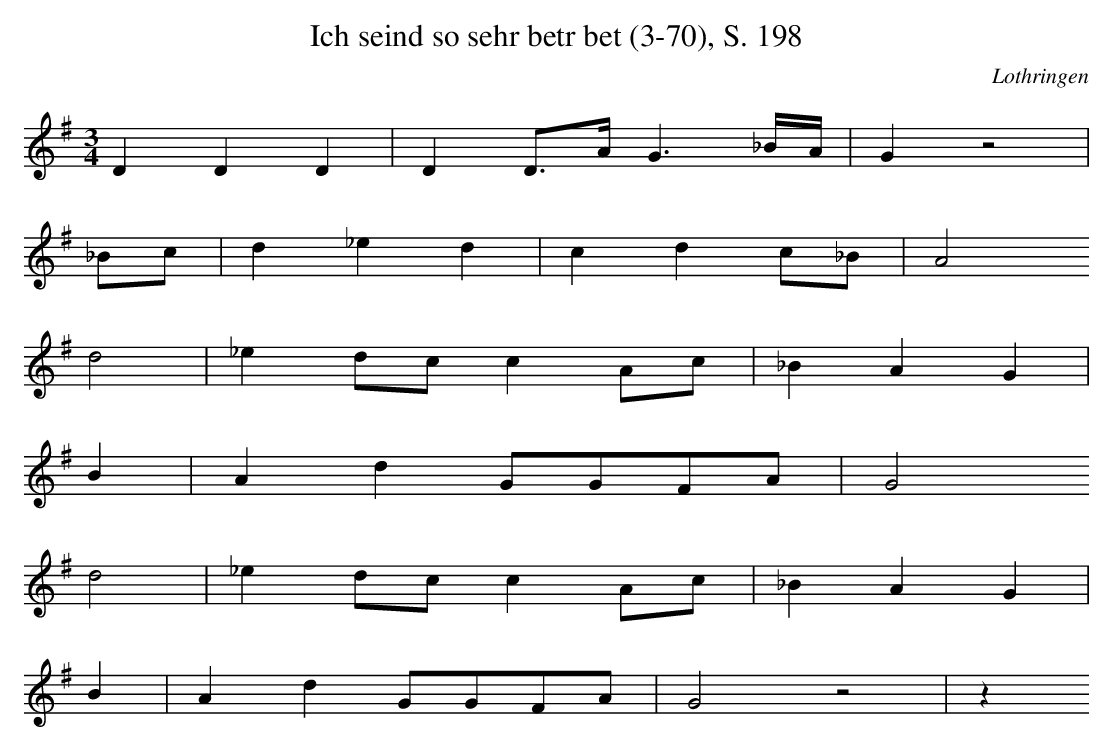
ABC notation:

X:1
T: Ich seind so sehr betrbet (3-70), S. 198
O: Lothringen
M: 3/4
L: 1/16
K: G
D4D4D4 | D4D3AG6_BA | G4z8 |
_B2c2 | d4_e4d4 | c4d4c2_B2 | A8
d8 | _e4d2c2c4A2c2 | _B4A4G4 |
B4 | A4d4G2G2F2A2 | G8
d8 | _e4d2c2c4A2c2 | _B4A4G4 |
B4 | A4d4G2G2F2A2 | G8z8 | z4
